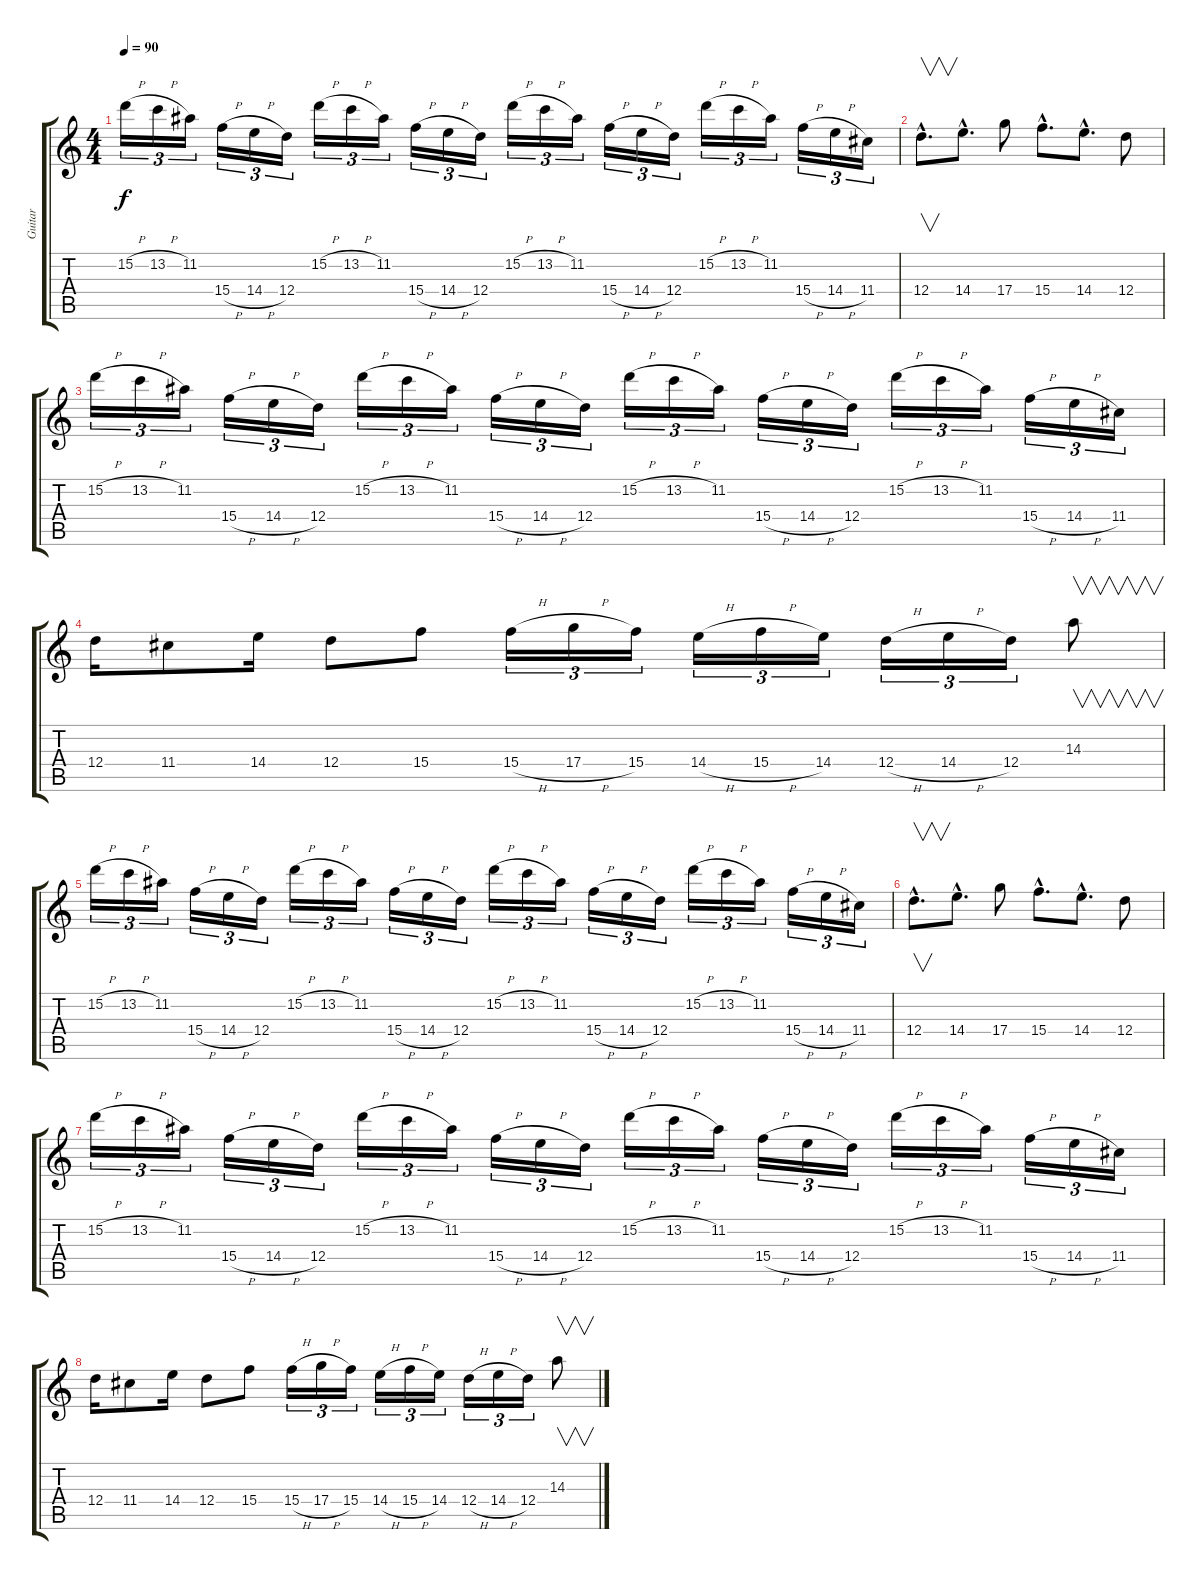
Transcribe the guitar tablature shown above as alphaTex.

\track ("Guitar" "Guitar") {instrument distortionguitar}
\staff {score tabs}
\tuning (E4 B3 G3 D3 A2 D2) {hide}
\ts (4 4)
\tempo 90
\clef g2
\ks c
15.2{h}.16{tu (3 2) dy f balance 0} 13.2{h}.16{tu (3 2)} 11.2.16{tu (3 2)} 15.4{h}.16{tu (3 2)} 14.4{h}.16{tu (3 2)} 12.4.16{tu (3 2)} 15.2{h}.16{tu (3 2)} 13.2{h}.16{tu (3 2)} 11.2.16{tu (3 2)} 15.4{h}.16{tu (3 2)} 14.4{h}.16{tu (3 2)} 12.4.16{tu (3 2)} 15.2{h}.16{tu (3 2)} 13.2{h}.16{tu (3 2)} 11.2.16{tu (3 2)} 15.4{h}.16{tu (3 2)} 14.4{h}.16{tu (3 2)} 12.4.16{tu (3 2)} 15.2{h}.16{tu (3 2)} 13.2{h}.16{tu (3 2)} 11.2.16{tu (3 2)} 15.4{h}.16{tu (3 2)} 14.4{h}.16{tu (3 2)} 11.4.16{tu (3 2)} |
12.4{hac}.8{v d} 14.4{hac}.8{d} 17.4.8 15.4{hac}.8{d} 14.4{hac}.8{d} 12.4.8 |
15.2{h}.16{tu (3 2)} 13.2{h}.16{tu (3 2)} 11.2.16{tu (3 2)} 15.4{h}.16{tu (3 2)} 14.4{h}.16{tu (3 2)} 12.4.16{tu (3 2)} 15.2{h}.16{tu (3 2)} 13.2{h}.16{tu (3 2)} 11.2.16{tu (3 2)} 15.4{h}.16{tu (3 2)} 14.4{h}.16{tu (3 2)} 12.4.16{tu (3 2)} 15.2{h}.16{tu (3 2)} 13.2{h}.16{tu (3 2)} 11.2.16{tu (3 2)} 15.4{h}.16{tu (3 2)} 14.4{h}.16{tu (3 2)} 12.4.16{tu (3 2)} 15.2{h}.16{tu (3 2)} 13.2{h}.16{tu (3 2)} 11.2.16{tu (3 2)} 15.4{h}.16{tu (3 2)} 14.4{h}.16{tu (3 2)} 11.4.16{tu (3 2)} |
12.4.16 11.4.8 14.4.16 12.4.8 15.4.8 15.4{h}.16{tu (3 2)} 17.4{h}.16{tu (3 2)} 15.4.16{tu (3 2)} 14.4{h}.16{tu (3 2)} 15.4{h}.16{tu (3 2)} 14.4.16{tu (3 2)} 12.4{h}.16{tu (3 2)} 14.4{h}.16{tu (3 2)} 12.4.16{tu (3 2)} 14.3.8{v} |
15.2{h}.16{tu (3 2)} 13.2{h}.16{tu (3 2)} 11.2.16{tu (3 2)} 15.4{h}.16{tu (3 2)} 14.4{h}.16{tu (3 2)} 12.4.16{tu (3 2)} 15.2{h}.16{tu (3 2)} 13.2{h}.16{tu (3 2)} 11.2.16{tu (3 2)} 15.4{h}.16{tu (3 2)} 14.4{h}.16{tu (3 2)} 12.4.16{tu (3 2)} 15.2{h}.16{tu (3 2)} 13.2{h}.16{tu (3 2)} 11.2.16{tu (3 2)} 15.4{h}.16{tu (3 2)} 14.4{h}.16{tu (3 2)} 12.4.16{tu (3 2)} 15.2{h}.16{tu (3 2)} 13.2{h}.16{tu (3 2)} 11.2.16{tu (3 2)} 15.4{h}.16{tu (3 2)} 14.4{h}.16{tu (3 2)} 11.4.16{tu (3 2)} |
12.4{hac}.8{v d} 14.4{hac}.8{d} 17.4.8 15.4{hac}.8{d} 14.4{hac}.8{d} 12.4.8 |
15.2{h}.16{tu (3 2)} 13.2{h}.16{tu (3 2)} 11.2.16{tu (3 2)} 15.4{h}.16{tu (3 2)} 14.4{h}.16{tu (3 2)} 12.4.16{tu (3 2)} 15.2{h}.16{tu (3 2)} 13.2{h}.16{tu (3 2)} 11.2.16{tu (3 2)} 15.4{h}.16{tu (3 2)} 14.4{h}.16{tu (3 2)} 12.4.16{tu (3 2)} 15.2{h}.16{tu (3 2)} 13.2{h}.16{tu (3 2)} 11.2.16{tu (3 2)} 15.4{h}.16{tu (3 2)} 14.4{h}.16{tu (3 2)} 12.4.16{tu (3 2)} 15.2{h}.16{tu (3 2)} 13.2{h}.16{tu (3 2)} 11.2.16{tu (3 2)} 15.4{h}.16{tu (3 2)} 14.4{h}.16{tu (3 2)} 11.4.16{tu (3 2)} |
12.4.16 11.4.8 14.4.16 12.4.8 15.4.8 15.4{h}.16{tu (3 2)} 17.4{h}.16{tu (3 2)} 15.4.16{tu (3 2)} 14.4{h}.16{tu (3 2)} 15.4{h}.16{tu (3 2)} 14.4.16{tu (3 2)} 12.4{h}.16{tu (3 2)} 14.4{h}.16{tu (3 2)} 12.4.16{tu (3 2)} 14.3.8{v}
